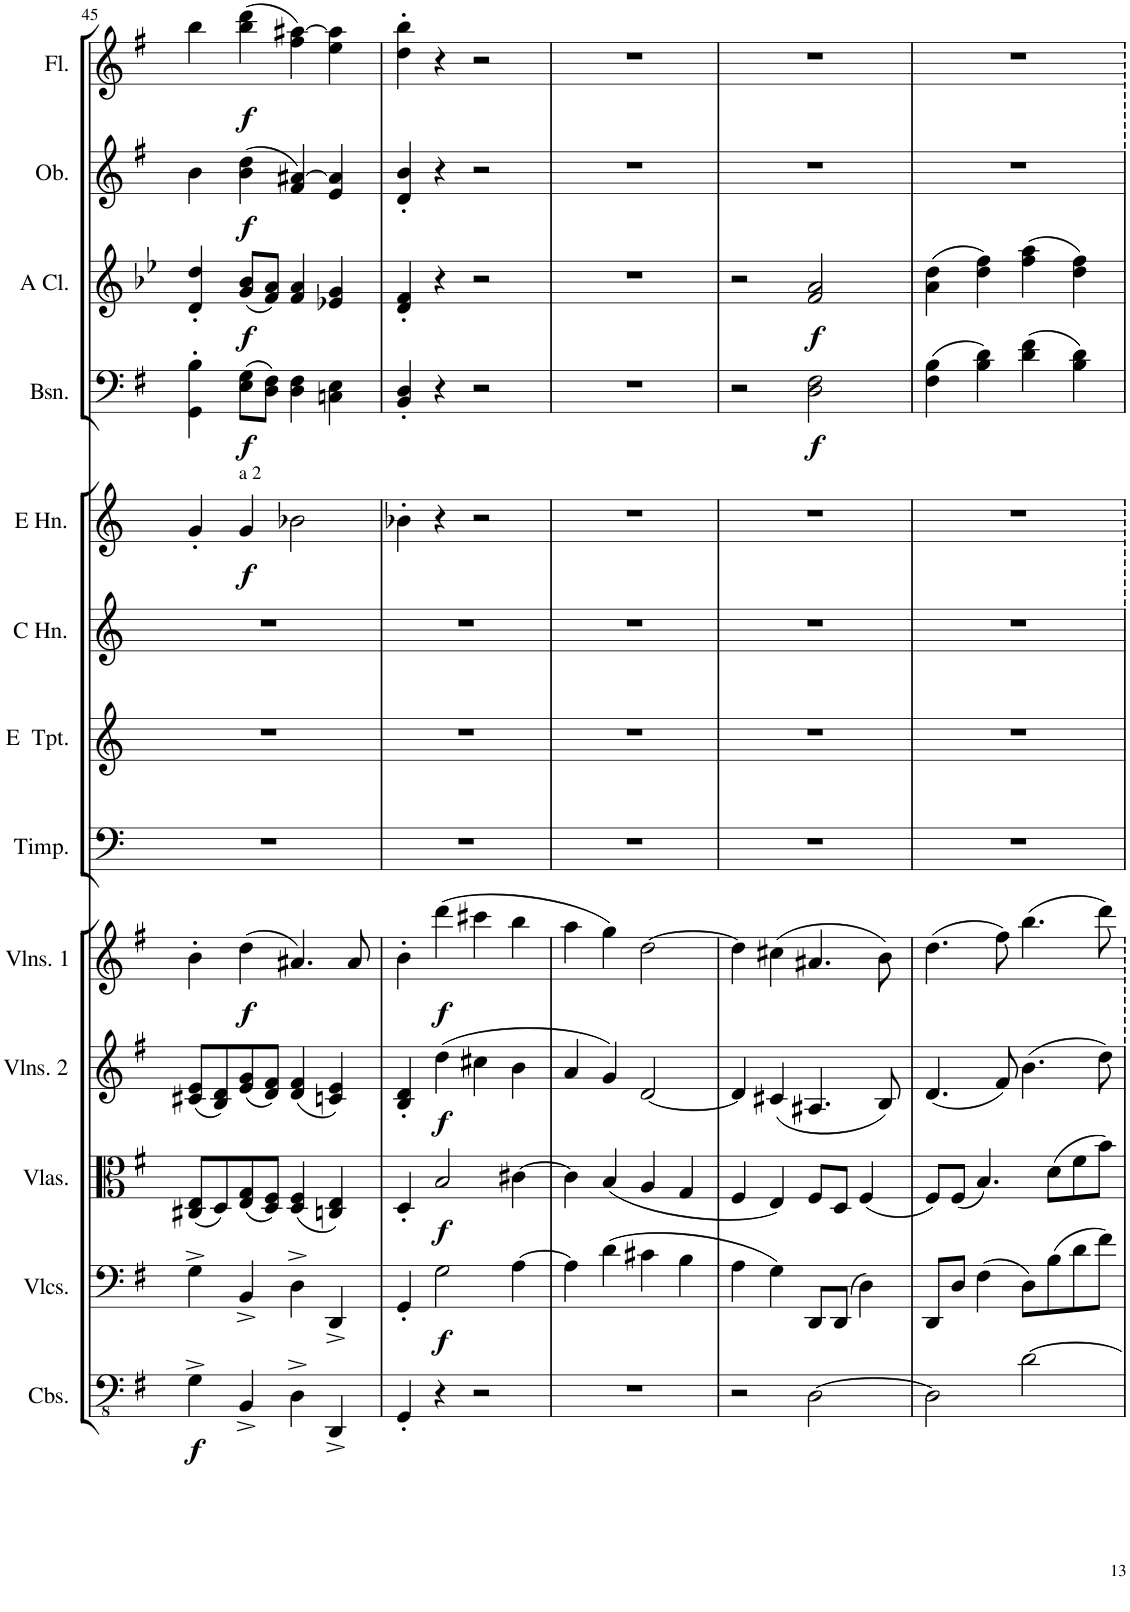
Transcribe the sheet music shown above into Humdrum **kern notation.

**kern	**dynam	**kern	**dynam	**kern	**dynam	**kern	**dynam	**kern	**dynam	**kern	**kern	**kern	**kern	**dynam	**kern	**dynam	**kern	**dynam	**kern	**dynam	**kern	**dynam
*part13	*part13	*part12	*part12	*part11	*part11	*part10	*part10	*part9	*part9	*part8	*part7	*part6	*part5	*part5	*part4	*part4	*part3	*part3	*part2	*part2	*part1	*part1
*staff13	*staff13	*staff12	*staff12	*staff11	*staff11	*staff10	*staff10	*staff9	*staff9	*staff8	*staff7	*staff6	*staff5	*staff5	*staff4	*staff4	*staff3	*staff3	*staff2	*staff2	*staff1	*staff1
*I"Contrabasses	*	*I"Violoncellos	*	*I"Violas	*	*I"Violins 2	*	*I"Violins 1	*	*I"Timpani in B and E	*I"Trumpet 1 2 in E	*I"Horn 3 4  in C	*I"Horn 1 2 in E	*	*I"Bassoon 1 2	*	*I"A Clarinet 1 2	*	*I"Oboe 1 2	*	*I"Flute 1 2	*
*I'Cbs.	*	*I'Vlcs.	*	*I'Vlas.	*	*I'Vlns. 2	*	*I'Vlns. 1	*	*I'Timp.	*	*	*	*	*I'Bsn.	*	*I'A Cl.	*	*I'Ob.	*	*I'Fl.	*
!!LO:PB:g=z
*clefFv4	*	*clefF4	*	*clefC3	*	*clefG2	*	*clefG2	*	*clefF4	*clefG2	*clefG2	*clefG2	*	*clefF4	*	*clefG2	*	*clefG2	*	*clefG2	*
*	*	*	*	*	*	*	*	*	*	*	*Trd-2c-4	*Trd4c7	*Trd5c8	*	*	*	*Trd2c3	*	*	*	*	*
*k[f#]	*	*k[f#]	*	*k[f#]	*	*k[f#]	*	*k[f#]	*	*k[]	*k[]	*k[]	*k[]	*	*k[f#]	*	*k[b-e-]	*	*k[f#]	*	*k[f#]	*
*M4/4	*	*M4/4	*	*M4/4	*	*M4/4	*	*M4/4	*	*M4/4	*M4/4	*M4/4	*M4/4	*	*M4/4	*	*M4/4	*	*M4/4	*	*M4/4	*
*met(c|)	*	*met(c|)	*	*met(c|)	*	*met(c|)	*	*met(c|)	*	*met(c|)	*met(c|)	*met(c|)	*met(c|)	*	*met(c|)	*	*met(c|)	*	*met(c|)	*	*met(c|)	*
=45	=45	=45	=45	=45	=45	=45	=45	=45	=45	=45	=45	=45	=45	=45	=45	=45	=45	=45	=45	=45	=45	=45
!	!LO:DY:b	!	!	!	!	!	!	!	!	!	!	!	!	!	!	!	!	!	!	!	!	!
4GG^\	f	4G^\	.	(8C#X/ 8E/L	.	(8c#X/ 8e/L	.	4b'\	.	1r	1r	1r	4g'/	.	4GG\' 4B\'	.	4d/' 4dd/'	.	4b\	.	4bb\	.
.	.	.	.	8D/)	.	8B/ 8d/)	.	.	.	.	.	.	.	.	.	.	.	.	.	.	.	.
!	!	!	!	!	!	!	!	!	!	!	!	!	!LO:TX:a:t=a 2	!	!	!	!	!	!	!	!	!
!	!	!	!	!	!	!	!	!	!LO:DY:b	!	!	!	!	!LO:DY:b	!	!LO:DY:b	!	!LO:DY:b	!	!LO:DY:b	!	!LO:DY:b
4BBB^/	.	4BB^/	.	(8E/ 8G/	.	(8e/ 8g/	.	(4dd\	f	.	.	.	4g/	f	(8E\ 8G\L	f	(8g/ 8b-/L	f	(4b\ 4dd\	f	(4bb\ 4ddd\	f
.	.	.	.	8D/ 8F#/J)	.	8d/ 8f#/J)	.	.	.	.	.	.	.	.	8D\ 8F#\J)	.	8f/ 8a/J)	.	.	.	.	.
4DD^\	.	4D^\	.	(4D/ 4F#/	.	(4d/ 4f#/	.	4.a#X/)	.	.	.	.	2b-X\	.	4D\ 4F#\	.	4f/ 4a/	.	4f#/ [4a#X/)	.	4ff#\ [4aa#X\)	.
4DDD^/	.	4DD^/	.	4Cn/ 4E/)	.	4cn/ 4e/)	.	.	.	.	.	.	.	.	4Cn\ 4E\	.	4e-X/ 4g/	.	4e/ 4a#/]	.	4ee\ 4aa#\]	.
.	.	.	.	.	.	.	.	8a#/	.	.	.	.	.	.	.	.	.	.	.	.	.	.
=46	=46	=46	=46	=46	=46	=46	=46	=46	=46	=46	=46	=46	=46	=46	=46	=46	=46	=46	=46	=46	=46	=46
4GGG'/	.	4GG'/	.	4D'/	.	4B/' 4d/'	.	4b'\	.	1r	1r	1r	4b-X'\	.	4BB/' 4D/'	.	4d/' 4f/'	.	4d/' 4b/'	.	4dd\' 4bb\'	.
!	!	!	!LO:DY:b	!	!LO:DY:b	!	!LO:DY:b	!	!LO:DY:b	!	!	!	!	!	!	!	!	!	!	!	!	!
4r	.	2G\	f	2B/	f	(4dd\	f	(4ddd\	f	.	.	.	4r	.	4r	.	4r	.	4r	.	4r	.
2r	.	.	.	.	.	4cc#X\	.	4ccc#X\	.	.	.	.	2r	.	2r	.	2r	.	2r	.	2r	.
.	.	[4A\	.	[4c#X\	.	4b\	.	4bb\	.	.	.	.	.	.	.	.	.	.	.	.	.	.
=47	=47	=47	=47	=47	=47	=47	=47	=47	=47	=47	=47	=47	=47	=47	=47	=47	=47	=47	=47	=47	=47	=47
1r	.	4A\]	.	4c#\]	.	4a/	.	4aa\	.	1r	1r	1r	1r	.	1r	.	1r	.	1r	.	1r	.
.	.	(4d\	.	(4B/	.	4g/)	.	4gg\)	.	.	.	.	.	.	.	.	.	.	.	.	.	.
.	.	4c#X\	.	4A/	.	[2d/	.	[2dd\	.	.	.	.	.	.	.	.	.	.	.	.	.	.
.	.	4B\	.	4G/	.	.	.	.	.	.	.	.	.	.	.	.	.	.	.	.	.	.
=48	=48	=48	=48	=48	=48	=48	=48	=48	=48	=48	=48	=48	=48	=48	=48	=48	=48	=48	=48	=48	=48	=48
2r	.	4A\	.	4F#/	.	4d/]	.	4dd\]	.	1r	1r	1r	1r	.	2r	.	2r	.	1r	.	1r	.
.	.	4G\)	.	4E/)	.	(4c#X/	.	(4cc#X\	.	.	.	.	.	.	.	.	.	.	.	.	.	.
!	!LO:DY:b	!	!	!	!	!	!	!	!	!	!	!	!	!	!	!LO:DY:b	!	!LO:DY:b	!	!	!	!
[2DD\	f	8DD/L	.	8F#/L	.	4.A#X/	.	4.a#X/	.	.	.	.	.	.	2D\ 2F#\	f	2f/ 2a/	f	.	.	.	.
.	.	(8DD/J	.	8D/J	.	.	.	.	.	.	.	.	.	.	.	.	.	.	.	.	.	.
.	.	4D\)	.	(4F#/	.	.	.	.	.	.	.	.	.	.	.	.	.	.	.	.	.	.
.	.	.	.	.	.	8B/)	.	8b\)	.	.	.	.	.	.	.	.	.	.	.	.	.	.
=49	=49	=49	=49	=49	=49	=49	=49	=49	=49	=49	=49	=49	=49	=49	=49	=49	=49	=49	=49	=49	=49	=49
2DD\]	.	8DD/L	.	8F#/L)	.	(4.d/	.	(4.dd\	.	1r	1r	1r	1r	.	(4F#\ 4B\	.	(4a\ 4dd\	.	1r	.	1r	.
.	.	8D/J	.	(8F#/J	.	.	.	.	.	.	.	.	.	.	.	.	.	.	.	.	.	.
.	.	(4F#\	.	4.B/)	.	.	.	.	.	.	.	.	.	.	4B\ 4d\)	.	4dd\ 4ff\)	.	.	.	.	.
.	.	.	.	.	.	8f#/)	.	8ff#\)	.	.	.	.	.	.	.	.	.	.	.	.	.	.
[2D\	.	8D\L)	.	.	.	(4.b\	.	(4.bb\	.	.	.	.	.	.	(4d\ 4f#\	.	(4ff\ 4aa\	.	.	.	.	.
.	.	(8B\	.	(8d\L	.	.	.	.	.	.	.	.	.	.	.	.	.	.	.	.	.	.
.	.	8d\	.	8f#\	.	.	.	.	.	.	.	.	.	.	4B\ 4d\)	.	4dd\ 4ff\)	.	.	.	.	.
.	.	8f#\J)	.	8b\J)	.	8dd\)	.	8ddd\)	.	.	.	.	.	.	.	.	.	.	.	.	.	.
=	=	=	=	=	=	=	=	=	=	=	=	=	=	=	=	=	=	=	=	=	=	=
*-	*-	*-	*-	*-	*-	*-	*-	*-	*-	*-	*-	*-	*-	*-	*-	*-	*-	*-	*-	*-	*-	*-
